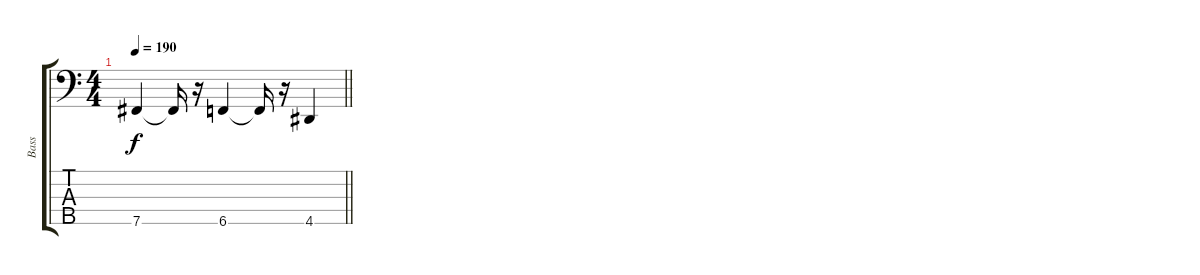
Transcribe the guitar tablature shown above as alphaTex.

\track ("Bass" "Bass") {instrument electricbassfinger}
\staff {score tabs}
\tuning (G2 D2 A1 E1 B0) {hide}
\ts (4 4)
\tempo 190
\clef f4
\barLineRight lightlight
\ks c
7.5.4{dy f} 7.5{t}.16 r.16 6.5.4 6.5{t}.16 r.16 4.5.4
